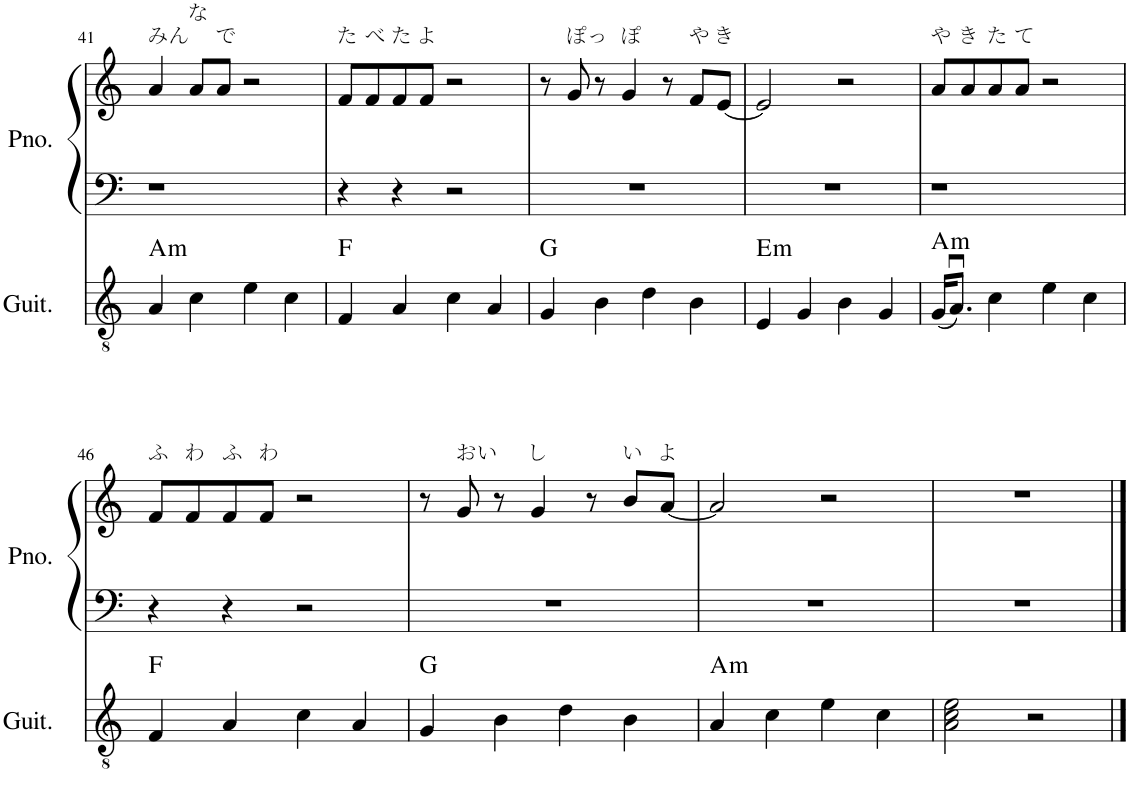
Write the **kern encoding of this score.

**kern	**harte	**kern	**kern
*part2	*part2	*part1	*part1
*staff3	*	*staff2	*staff1
*I"アコースティックギター	*	*I"ピアノ	*
!!LO:PB:g=z
*clefGv2	*	*clefF4	*clefG2
*k[]	*	*k[]	*k[]
*M4/4	*	*M4/4	*M4/4
=41	=41	=41	=41
!	!	!	!LO:TX:a:t=みん
!	!LO:H:kt=m	!	!
4A/	A:min	1r	4a/
!	!	!	!LO:TX:a:t=な
4c\	.	.	8a/L
!	!	!	!LO:TX:a:t=で
.	.	.	8a/J
4e\	.	.	2r
4c\	.	.	.
=42	=42	=42	=42
!	!	!	!LO:TX:a:t=た
4F/	F:maj	4r	8f/L
!	!	!	!LO:TX:a:t=べ
.	.	.	8f/
!	!	!	!LO:TX:a:t=た
4A/	.	4r	8f/
!	!	!	!LO:TX:a:t=よ
.	.	.	8f/J
4c\	.	2r	2r
4A/	.	.	.
=43	=43	=43	=43
4G/	G:maj	1r	8r
!	!	!	!LO:TX:a:t=ぽっ
.	.	.	8g/
4B\	.	.	8r
!	!	!	!LO:TX:a:t=ぽ
.	.	.	4g/
4d\	.	.	.
.	.	.	8r
!	!	!	!LO:TX:a:t=や
4B\	.	.	8f/L
!	!	!	!LO:TX:a:t=き
.	.	.	[8e/J
=44	=44	=44	=44
!	!LO:H:kt=m	!	!
4E/	E:min	1r	2e/]
4G/	.	.	.
4B\	.	.	2r
4G/	.	.	.
=45	=45	=45	=45
!	!	!	!LO:TX:a:t=や
!	!LO:H:kt=m	!	!
(16G/KL	A:min	1r	8a/L
8.Au/J)	.	.	.
!	!	!	!LO:TX:a:t=き
.	.	.	8a/
!	!	!	!LO:TX:a:t=た
4c\	.	.	8a/
!	!	!	!LO:TX:a:t=て
.	.	.	8a/J
4e\	.	.	2r
4c\	.	.	.
!!LO:LB:g=z
=46	=46	=46	=46
!	!	!	!LO:TX:a:t=ふ
4F/	F:maj	4r	8f/L
!	!	!	!LO:TX:a:t=わ
.	.	.	8f/
!	!	!	!LO:TX:a:t=ふ
4A/	.	4r	8f/
!	!	!	!LO:TX:a:t=わ
.	.	.	8f/J
4c\	.	2r	2r
4A/	.	.	.
=47	=47	=47	=47
4G/	G:maj	1r	8r
!	!	!	!LO:TX:a:t=おい
.	.	.	8g/
4B\	.	.	8r
!	!	!	!LO:TX:a:t=し
.	.	.	4g/
4d\	.	.	.
.	.	.	8r
!	!	!	!LO:TX:a:t=い
4B\	.	.	8b/L
!	!	!	!LO:TX:a:t=よ
.	.	.	[8a/J
=48	=48	=48	=48
!	!LO:H:kt=m	!	!
4A/	A:min	1r	2a/]
4c\	.	.	.
4e\	.	.	2r
4c\	.	.	.
=49	=49	=49	=49
2A\ 2c\ 2e\	.	1r	1r
2r	.	.	.
==	==	==	==
*-	*-	*-	*-
